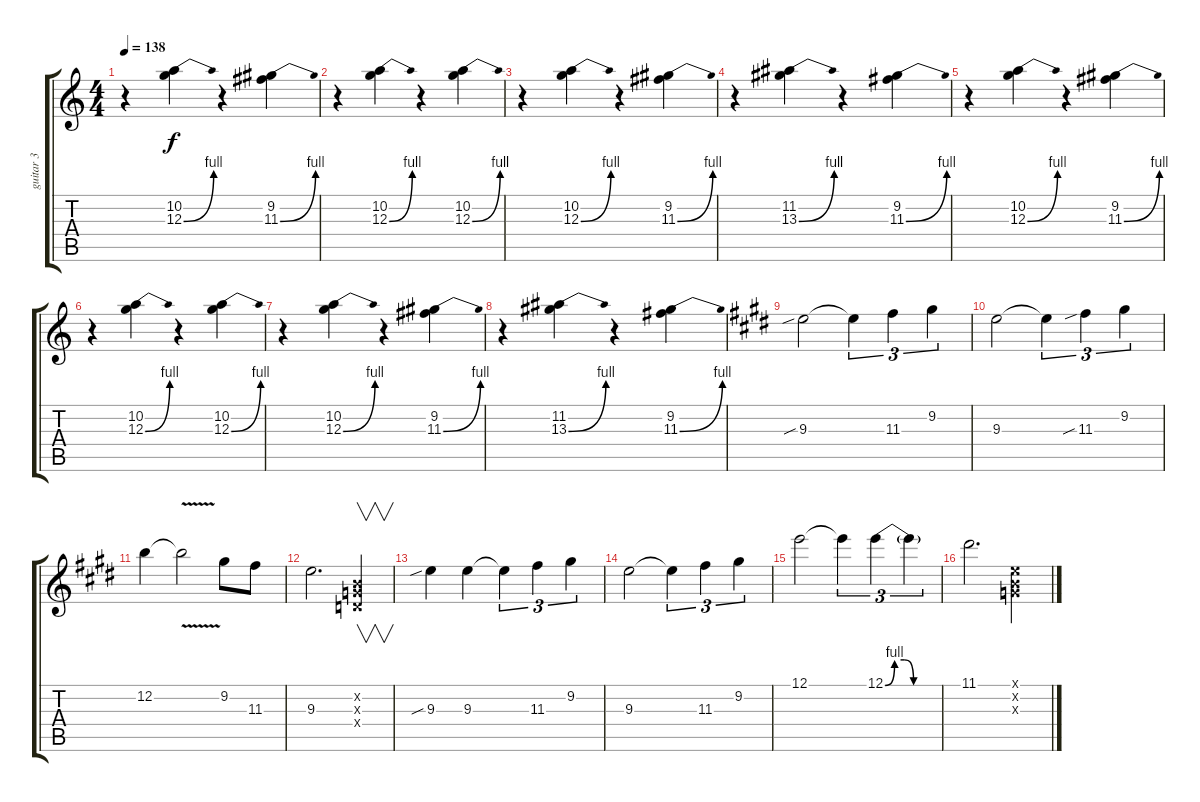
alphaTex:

\track ("guitar 3" "guitar 3") {instrument overdrivenguitar}
\staff {score tabs}
\tuning (E4 B3 G3 D3 A2 E2) {hide}
\ts (4 4)
\tempo 138
\clef g2
\ks c
r.4{dy f} (10.2 12.3{be (bend 0 0 60 4)}).4 r.4 (9.2 11.3{be (bend 0 0 60 4)}).4 |
r.4 (10.2 12.3{be (bend 0 0 60 4)}).4 r.4 (10.2 12.3{be (bend 0 0 60 4)}).4 |
r.4 (10.2 12.3{be (bend 0 0 60 4)}).4 r.4 (9.2 11.3{be (bend 0 0 60 4)}).4 |
r.4 (11.2 13.3{be (bend 0 0 60 4)}).4 r.4 (9.2 11.3{be (bend 0 0 60 4)}).4 |
r.4 (10.2 12.3{be (bend 0 0 60 4)}).4 r.4 (9.2 11.3{be (bend 0 0 60 4)}).4 |
r.4 (10.2 12.3{be (bend 0 0 60 4)}).4 r.4 (10.2 12.3{be (bend 0 0 60 4)}).4 |
r.4 (10.2 12.3{be (bend 0 0 60 4)}).4 r.4 (9.2 11.3{be (bend 0 0 60 4)}).4 |
r.4 (11.2 13.3{be (bend 0 0 60 4)}).4 r.4 (9.2 11.3{be (bend 0 0 60 4)}).4 |
\ks c#minor
9.3{sib}.2 9.3{t}.4{tu (3 2)} 11.3.4{tu (3 2)} 9.2.4{tu (3 2)} |
9.3.2 9.3{t}.4{tu (3 2)} 11.3{sib}.4{tu (3 2)} 9.2.4{tu (3 2)} |
12.2.4 12.2{v t}.2 9.2.8 11.3.8 |
9.3.2{d} (0.2{x} 0.3{x} 0.4{x}).4{v} |
9.3{sib}.4 9.3.4 9.3{t}.4{tu (3 2)} 11.3.4{tu (3 2)} 9.2.4{tu (3 2)} |
9.3.2 9.3{t}.4{tu (3 2)} 11.3.4{tu (3 2)} 9.2.4{tu (3 2)} |
12.1.2 12.1{t}.4{tu (3 2)} 12.1{be (custom 0 0 10 4 20 4 30 0 60 0)}.4{tu (3 2)} 12.1{t}.4{tu (3 2)} |
11.1.2{d} (0.1{x} 0.2{x} 0.3{x}).4
